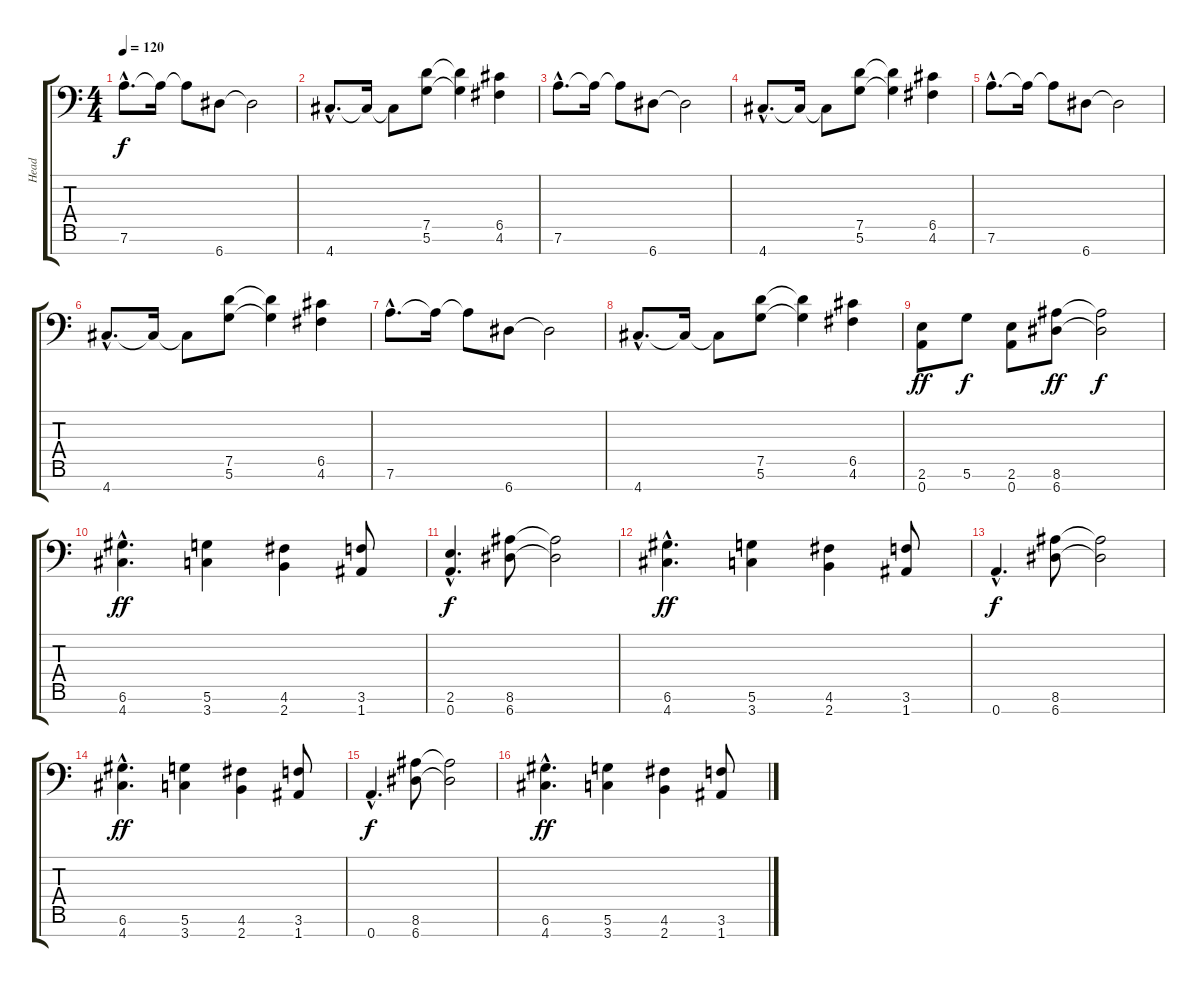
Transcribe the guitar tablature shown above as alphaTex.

\track ("Head" "Head") {instrument overdrivenguitar}
\staff {score tabs}
\tuning (D4 A3 F3 C3 G2 D2 A1) {hide}
\ts (4 4)
\tempo 120
\clef f4
\ks c
7.6{hac}.8{d dy f balance 8} 7.6{t}.16 7.6{t}.8 6.7.8 6.7{t}.2 |
4.7{hac}.8{d balance 8} 4.7{t}.16 4.7{t}.8 (7.5 5.6).8 (7.5{t} 5.6{t}).4 (6.5 4.6).4 |
7.6{hac}.8{d balance 8} 7.6{t}.16 7.6{t}.8 6.7.8 6.7{t}.2 |
4.7{hac}.8{d balance 8} 4.7{t}.16 4.7{t}.8 (7.5 5.6).8 (7.5{t} 5.6{t}).4 (6.5 4.6).4 |
7.6{hac}.8{d balance 8} 7.6{t}.16 7.6{t}.8 6.7.8 6.7{t}.2 |
4.7{hac}.8{d balance 8} 4.7{t}.16 4.7{t}.8 (7.5 5.6).8 (7.5{t} 5.6{t}).4 (6.5 4.6).4 |
7.6{hac}.8{d balance 8} 7.6{t}.16 7.6{t}.8 6.7.8 6.7{t}.2 |
4.7{hac}.8{d balance 8} 4.7{t}.16 4.7{t}.8 (7.5 5.6).8 (7.5{t} 5.6{t}).4 (6.5 4.6).4 |
(2.6 0.7).8{dy ff} 5.6.8{dy f} (2.6 0.7).8 (8.6 6.7).8{dy ff} (8.6{t} 6.7{t}).2{dy f} |
(6.6{hac} 4.7{hac}).4{d dy ff} (5.6 3.7).4 (4.6 2.7).4 (3.6 1.7).8 |
(2.6{hac} 0.7{hac}).4{d dy f} (8.6 6.7).8 (8.6{t} 6.7{t}).2 |
(6.6{hac} 4.7{hac}).4{d dy ff} (5.6 3.7).4 (4.6 2.7).4 (3.6 1.7).8 |
0.7{hac}.4{d dy f} (8.6 6.7).8 (8.6{t} 6.7{t}).2 |
(6.6{hac} 4.7{hac}).4{d dy ff} (5.6 3.7).4 (4.6 2.7).4 (3.6 1.7).8 |
0.7{hac}.4{d dy f} (8.6 6.7).8 (8.6{t} 6.7{t}).2 |
(6.6{hac} 4.7{hac}).4{d dy ff} (5.6 3.7).4 (4.6 2.7).4 (3.6 1.7).8
